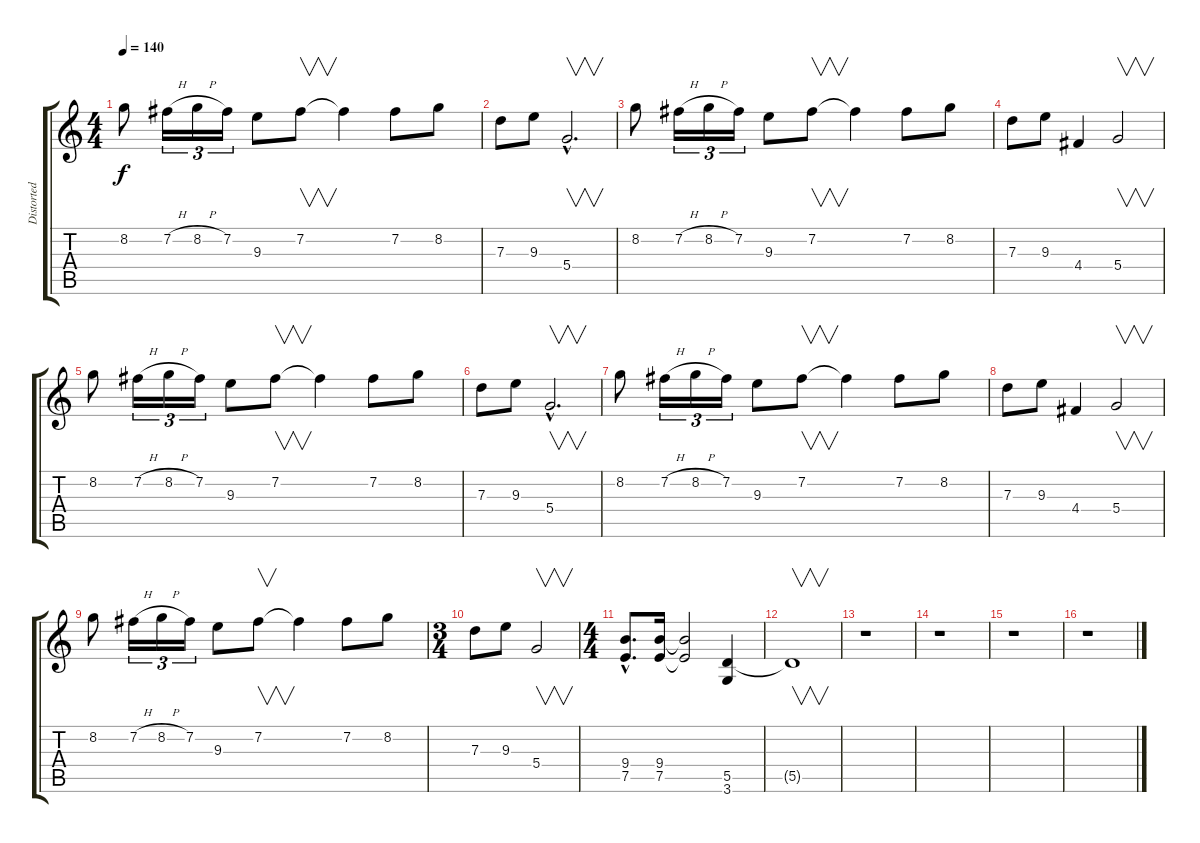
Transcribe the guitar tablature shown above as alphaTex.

\track ("Distorted Guitar 1" "Distorted ") {instrument distortionguitar}
\staff {score tabs}
\tuning (E4 B3 G3 D3 A2 E2) {hide}
\ts (4 4)
\tempo 140
\clef g2
\ks c
8.2.8{dy f} 7.2{h}.16{tu (3 2)} 8.2{h}.16{tu (3 2)} 7.2.16{tu (3 2)} 9.3.8 7.2.8{v} 7.2{t}.4 7.2.8 8.2.8 |
7.3.8 9.3.8 5.4{hac}.2{v d} |
8.2.8 7.2{h}.16{tu (3 2)} 8.2{h}.16{tu (3 2)} 7.2.16{tu (3 2)} 9.3.8 7.2.8{v} 7.2{t}.4 7.2.8 8.2.8 |
7.3.8 9.3.8 4.4.4 5.4.2{v} |
8.2.8 7.2{h}.16{tu (3 2)} 8.2{h}.16{tu (3 2)} 7.2.16{tu (3 2)} 9.3.8 7.2.8{v} 7.2{t}.4 7.2.8 8.2.8 |
7.3.8 9.3.8 5.4{hac}.2{v d} |
8.2.8 7.2{h}.16{tu (3 2)} 8.2{h}.16{tu (3 2)} 7.2.16{tu (3 2)} 9.3.8 7.2.8{v} 7.2{t}.4 7.2.8 8.2.8 |
7.3.8 9.3.8 4.4.4 5.4.2{v} |
8.2.8 7.2{h}.16{tu (3 2)} 8.2{h}.16{tu (3 2)} 7.2.16{tu (3 2)} 9.3.8 7.2.8{v} 7.2{t}.4 7.2.8 8.2.8 |
\ts (3 4)
7.3.8 9.3.8 5.4.2{v} |
\ts (4 4)
(9.4{hac} 7.5{hac}).8{d} (9.4 7.5).16 (9.4{t} 7.5{t}).2 (5.5 3.6).4 |
5.5{t}.1{v} |
r.1 |
r.1 |
r.1 |
r.1
